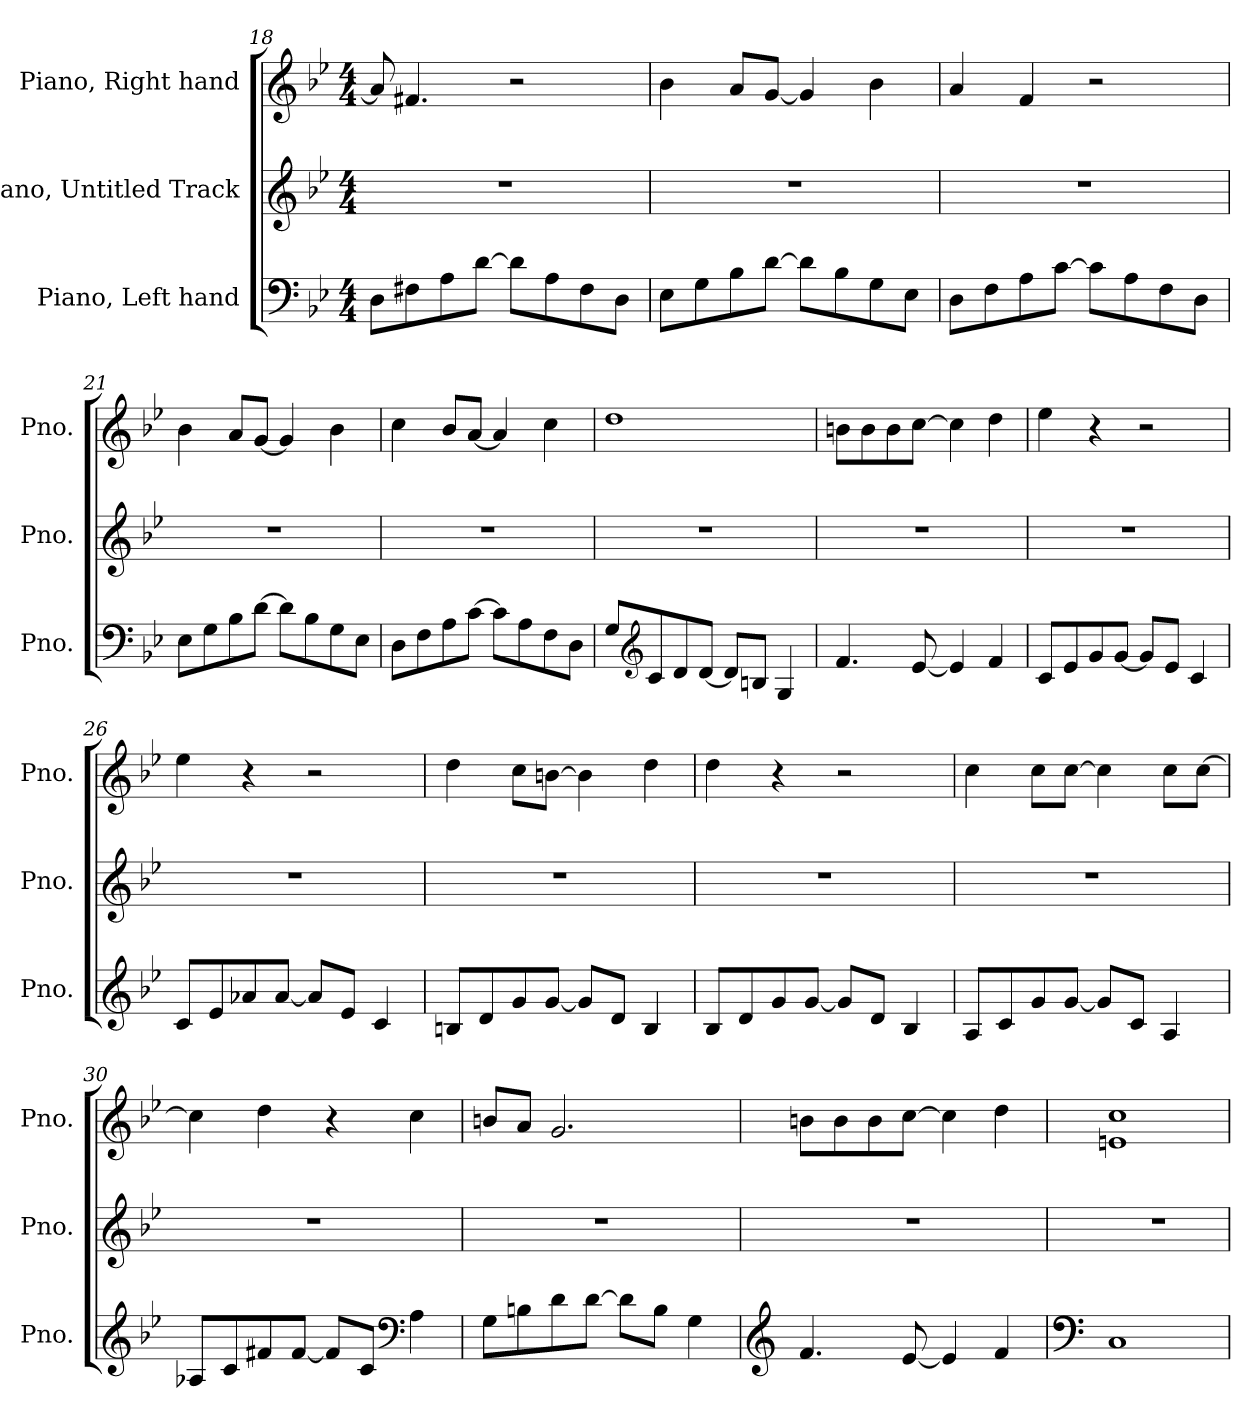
**kern	**kern	**kern
*part3	*part2	*part1
*staff3	*staff2	*staff1
*I"Piano, Left hand	*I"Piano, Untitled Track	*I"Piano, Right hand
*I'Pno.	*I'Pno.	*I'Pno.
*clefF4	*clefG2	*clefG2
*k[b-e-]	*k[b-e-]	*k[b-e-]
*M4/4	*M4/4	*M4/4
=18	=18	=18
8D\L	1r	8a/]
8F#X\	.	4.f#X/
8A\	.	.
[8d\J	.	.
8d\L]	.	2r
8A\	.	.
8F#\	.	.
8D\J	.	.
=19	=19	=19
8E-\L	1r	4b-\
8G\	.	.
8B-\	.	8a/L
[8d\J	.	[8g/J
8d\L]	.	4g/]
8B-\	.	.
8G\	.	4b-\
8E-\J	.	.
!!LO:LB:g=z
=20	=20	=20
8D\L	1r	4a/
8F\	.	.
8A\	.	4f/
[8c\J	.	.
8c\L]	.	2r
8A\	.	.
8F\	.	.
8D\J	.	.
=21	=21	=21
8E-\L	1r	4b-\
8G\	.	.
8B-\	.	8a/L
[8d\J	.	[8g/J
8d\L]	.	4g/]
8B-\	.	.
8G\	.	4b-\
8E-\J	.	.
=22	=22	=22
8D\L	1r	4cc\
8F\	.	.
8A\	.	8b-/L
[8c\J	.	[8a/J
8c\L]	.	4a/]
8A\	.	.
8F\	.	4cc\
8D\J	.	.
=23	=23	=23
8G/L	1r	1dd
*clefG2	*	*
8c/	.	.
8d/	.	.
[8d/J	.	.
8d/L]	.	.
8Bn/J	.	.
4G/	.	.
!!LO:LB:g=z
=24	=24	=24
4.f/	1r	8bn\L
.	.	8b\
.	.	8b\
[8e-/	.	[8cc\J
4e-/]	.	4cc\]
4f/	.	4dd\
=25	=25	=25
8c/L	1r	4ee-\
8e-/	.	.
8g/	.	4r
[8g/J	.	.
8g/L]	.	2r
8e-/J	.	.
4c/	.	.
=26	=26	=26
8c/L	1r	4ee-\
8e-/	.	.
8a-X/	.	4r
[8a-/J	.	.
8a-/L]	.	2r
8e-/J	.	.
4c/	.	.
=27	=27	=27
8Bn/L	1r	4dd\
8d/	.	.
8g/	.	8cc\L
[8g/J	.	[8bn\J
8g/L]	.	4b\]
8d/J	.	.
4B/	.	4dd\
=28	=28	=28
8B-/L	1r	4dd\
8d/	.	.
8g/	.	4r
[8g/J	.	.
8g/L]	.	2r
8d/J	.	.
4B-/	.	.
!!LO:LB:g=z
=29	=29	=29
8A/L	1r	4cc\
8c/	.	.
8g/	.	8cc\L
[8g/J	.	[8cc\J
8g/L]	.	4cc\]
8c/J	.	.
4A/	.	8cc\L
.	.	[8cc\J
=30	=30	=30
8A-X/L	1r	4cc\]
8c/	.	.
8f#X/	.	4dd\
[8f#/J	.	.
8f#/L]	.	4r
8c/J	.	.
*clefF4	*	*
4A-\	.	4cc\
=31	=31	=31
8G\L	1r	8bn/L
8Bn\	.	8a/J
8d\	.	2.g/
[8d\J	.	.
8d\L]	.	.
8B\J	.	.
4G\	.	.
=32	=32	=32
*clefG2	*	*
4.f/	1r	8bn\L
.	.	8b\
.	.	8b\
[8e-/	.	[8cc\J
4e-/]	.	4cc\]
4f/	.	4dd\
=33	=33	=33
*clefF4	*	*
1C	1r	1en 1cc
=	=	=
*-	*-	*-
